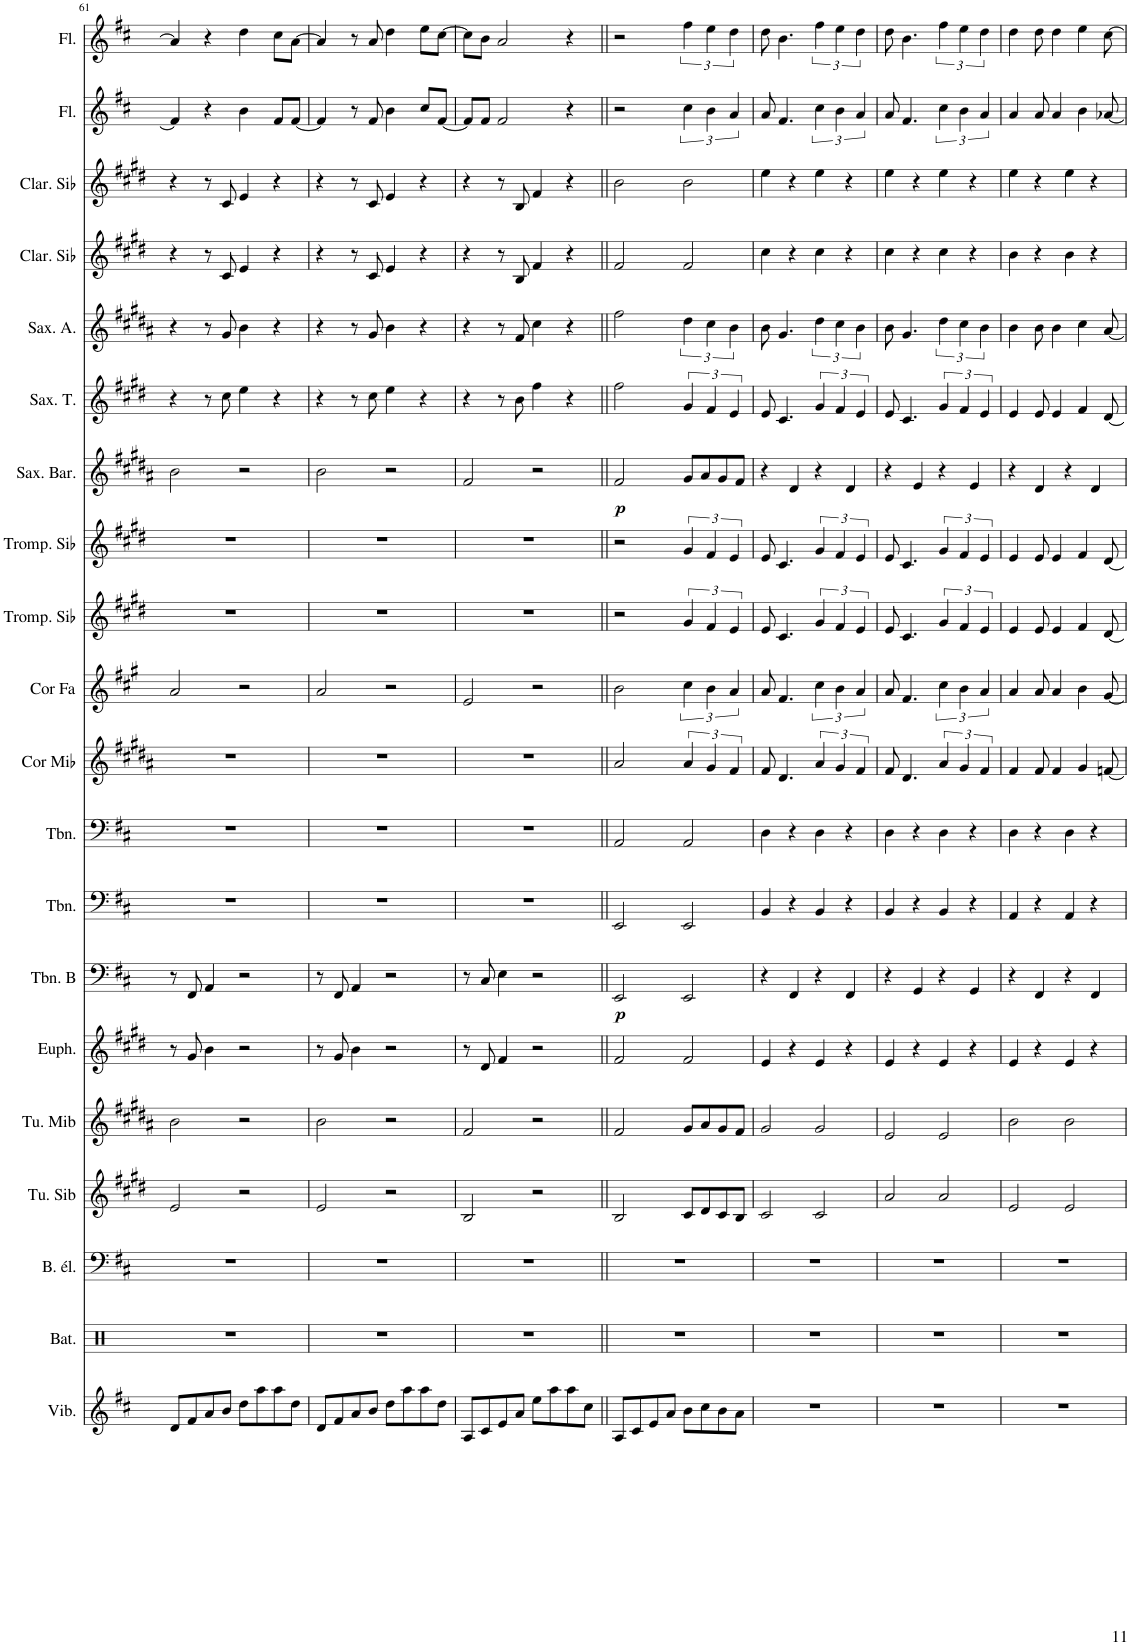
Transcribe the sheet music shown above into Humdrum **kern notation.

**kern	**kern	**kern	**kern	**kern	**kern	**kern	**dynam	**kern	**kern	**kern	**kern	**kern	**kern	**kern	**dynam	**kern	**kern	**kern	**kern	**kern	**kern
*part20	*part19	*part18	*part17	*part16	*part15	*part14	*part14	*part13	*part12	*part11	*part10	*part9	*part8	*part7	*part7	*part6	*part5	*part4	*part3	*part2	*part1
*staff20	*staff19	*staff18	*staff17	*staff16	*staff15	*staff14	*staff14	*staff13	*staff12	*staff11	*staff10	*staff9	*staff8	*staff7	*staff7	*staff6	*staff5	*staff4	*staff3	*staff2	*staff1
*I"Vibraphone	*I"Batterie	*I"Basse électrique	*I"Tuba en Sib	*I"Tuba en Mib	*I"Euphonium	*I"Trombone basse	*	*I"Trombone	*I"Trombone	*I"Cor en Mib	*I"Cor en Fa	*I"Trompette en Sib	*I"Trompette en Sib	*I"Saxophone Baryton	*	*I"Saxophone Ténor	*I"Saxophone Alto	*I"Clarinette en Sib	*I"Clarinette en Sib	*I"Flûte	*I"Flûte
*I'Vib.	*I'Bat.	*I'B. él.	*I'Tu. Sib	*I'Tu. Mib	*I'Euph.	*I'Tbn. B	*	*I'Tbn.	*I'Tbn.	*I'Cor Mib	*I'Cor Fa	*I'Tromp. Sib	*I'Tromp. Sib	*I'Sax. Bar.	*	*I'Sax. T.	*I'Sax. A.	*I'Clar. Sib	*I'Clar. Sib	*I'Fl.	*I'Fl.
!!LO:PB:g=z
*clefG2	*clefX	*clefF4	*clefG2	*clefG2	*clefG2	*clefF4	*	*clefF4	*clefF4	*clefG2	*clefG2	*clefG2	*clefG2	*clefG2	*	*clefG2	*clefG2	*clefG2	*clefG2	*clefG2	*clefG2
*	*	*Trd7c12	*Trd15c26	*Trd12c21	*Trd8c14	*	*	*	*	*Trd5c9	*Trd4c7	*Trd1c2	*Trd1c2	*Trd12c21	*	*Trd8c14	*Trd5c9	*Trd1c2	*Trd1c2	*	*
*k[f#c#]	*k[]	*k[f#c#]	*k[f#c#g#d#]	*k[f#c#g#d#a#]	*k[f#c#g#d#]	*k[f#c#]	*	*k[f#c#]	*k[f#c#]	*k[f#c#g#d#a#]	*k[f#c#g#]	*k[f#c#g#d#]	*k[f#c#g#d#]	*k[f#c#g#d#a#]	*	*k[f#c#g#d#]	*k[f#c#g#d#a#]	*k[f#c#g#d#]	*k[f#c#g#d#]	*k[f#c#]	*k[f#c#]
*M2/2	*M2/2	*M2/2	*M2/2	*M2/2	*M2/2	*M2/2	*	*M2/2	*M2/2	*M2/2	*M2/2	*M2/2	*M2/2	*M2/2	*	*M2/2	*M2/2	*M2/2	*M2/2	*M2/2	*M2/2
*met(c|)	*met(c|)	*met(c|)	*met(c|)	*met(c|)	*met(c|)	*met(c|)	*	*met(c|)	*met(c|)	*met(c|)	*met(c|)	*met(c|)	*met(c|)	*met(c|)	*	*met(c|)	*met(c|)	*met(c|)	*met(c|)	*met(c|)	*met(c|)
=61	=61	=61	=61	=61	=61	=61	=61	=61	=61	=61	=61	=61	=61	=61	=61	=61	=61	=61	=61	=61	=61
8d/L	1r	1r	2e/	2b\	8r	8r	.	1r	1r	1r	2a/	1r	1r	2b\	.	4r	4r	4r	4r	4f#/]	4a/]
8f#/	.	.	.	.	8g#/	8FF#/	.	.	.	.	.	.	.	.	.	.	.	.	.	.	.
8a/	.	.	.	.	4b\	4AA/	.	.	.	.	.	.	.	.	.	8r	8r	8r	8r	4r	4r
8b/J	.	.	.	.	.	.	.	.	.	.	.	.	.	.	.	8cc#\	8g#/	8c#/	8c#/	.	.
8dd\L	.	.	2r	2r	2r	2r	.	.	.	.	2r	.	.	2r	.	4ee\	4b\	4e/	4e/	4b\	4dd\
8aa\	.	.	.	.	.	.	.	.	.	.	.	.	.	.	.	.	.	.	.	.	.
8aa\	.	.	.	.	.	.	.	.	.	.	.	.	.	.	.	4r	4r	4r	4r	8f#/L	8cc#\L
8dd\J	.	.	.	.	.	.	.	.	.	.	.	.	.	.	.	.	.	.	.	[8f#/J	[8a\J
=62	=62	=62	=62	=62	=62	=62	=62	=62	=62	=62	=62	=62	=62	=62	=62	=62	=62	=62	=62	=62	=62
8d/L	1r	1r	2e/	2b\	8r	8r	.	1r	1r	1r	2a/	1r	1r	2b\	.	4r	4r	4r	4r	4f#/]	4a/]
8f#/	.	.	.	.	8g#/	8FF#/	.	.	.	.	.	.	.	.	.	.	.	.	.	.	.
8a/	.	.	.	.	4b\	4AA/	.	.	.	.	.	.	.	.	.	8r	8r	8r	8r	8r	8r
8b/J	.	.	.	.	.	.	.	.	.	.	.	.	.	.	.	8cc#\	8g#/	8c#/	8c#/	8f#/	8a/
8dd\L	.	.	2r	2r	2r	2r	.	.	.	.	2r	.	.	2r	.	4ee\	4b\	4e/	4e/	4b\	4dd\
8aa\	.	.	.	.	.	.	.	.	.	.	.	.	.	.	.	.	.	.	.	.	.
8aa\	.	.	.	.	.	.	.	.	.	.	.	.	.	.	.	4r	4r	4r	4r	8cc#/L	8ee\L
8dd\J	.	.	.	.	.	.	.	.	.	.	.	.	.	.	.	.	.	.	.	[8f#/J	[8cc#\J
=63	=63	=63	=63	=63	=63	=63	=63	=63	=63	=63	=63	=63	=63	=63	=63	=63	=63	=63	=63	=63	=63
8A/L	1r	1r	2B/	2f#/	8r	8r	.	1r	1r	1r	2e/	1r	1r	2f#/	.	4r	4r	4r	4r	8f#/L]	8cc#\L]
8c#/	.	.	.	.	8d#/	8C#/	.	.	.	.	.	.	.	.	.	.	.	.	.	8f#/J	8b\J
8e/	.	.	.	.	4f#/	4E\	.	.	.	.	.	.	.	.	.	8r	8r	8r	8r	2f#/	2a/
8a/J	.	.	.	.	.	.	.	.	.	.	.	.	.	.	.	8b\	8f#/	8B/	8B/	.	.
8ee\L	.	.	2r	2r	2r	2r	.	.	.	.	2r	.	.	2r	.	4ff#\	4cc#\	4f#/	4f#/	.	.
8aa\	.	.	.	.	.	.	.	.	.	.	.	.	.	.	.	.	.	.	.	.	.
8aa\	.	.	.	.	.	.	.	.	.	.	.	.	.	.	.	4r	4r	4r	4r	4r	4r
8cc#\J	.	.	.	.	.	.	.	.	.	.	.	.	.	.	.	.	.	.	.	.	.
=64||	=64||	=64||	=64||	=64||	=64||	=64||	=64||	=64||	=64||	=64||	=64||	=64||	=64||	=64||	=64||	=64||	=64||	=64||	=64||	=64||	=64||
!	!	!	!	!	!	!	!LO:DY:b	!	!	!	!	!	!	!	!LO:DY:b	!	!	!	!	!	!
8A/L	1r	1r	2B/	2f#/	2f#/	2EE/	p	2EE/	2AA/	2a#/	2b\	2r	2r	2f#/	p	2ff#\	2ff#\	2f#/	2b\	2r	2r
8c#/	.	.	.	.	.	.	.	.	.	.	.	.	.	.	.	.	.	.	.	.	.
8e/	.	.	.	.	.	.	.	.	.	.	.	.	.	.	.	.	.	.	.	.	.
8a/J	.	.	.	.	.	.	.	.	.	.	.	.	.	.	.	.	.	.	.	.	.
8b\L	.	.	8c#/L	8g#/L	2f#/	2EE/	.	2EE/	2AA/	6a#/	6cc#\	6g#/	6g#/	8g#/L	.	6g#/	6dd#\	2f#/	2b\	6cc#\	6ff#\
8cc#\	.	.	8d#/	8a#/	.	.	.	.	.	.	.	.	.	8a#/	.	.	.	.	.	.	.
.	.	.	.	.	.	.	.	.	.	6g#/	6b\	6f#/	6f#/	.	.	6f#/	6cc#\	.	.	6b\	6ee\
8b\	.	.	8c#/	8g#/	.	.	.	.	.	.	.	.	.	8g#/	.	.	.	.	.	.	.
.	.	.	.	.	.	.	.	.	.	6f#/	6a/	6e/	6e/	.	.	6e/	6b\	.	.	6a/	6dd\
8a\J	.	.	8B/J	8f#/J	.	.	.	.	.	.	.	.	.	8f#/J	.	.	.	.	.	.	.
=65	=65	=65	=65	=65	=65	=65	=65	=65	=65	=65	=65	=65	=65	=65	=65	=65	=65	=65	=65	=65	=65
1r	1r	1r	2c#/	2g#/	4e/	4r	.	4BB/	4D\	8f#/	8a/	8e/	8e/	4r	.	8e/	8b\	4cc#\	4ee\	8a/	8dd\
.	.	.	.	.	.	.	.	.	.	4.d#/	4.f#/	4.c#/	4.c#/	.	.	4.c#/	4.g#/	.	.	4.f#/	4.b\
.	.	.	.	.	4r	4FF#/	.	4r	4r	.	.	.	.	4d#/	.	.	.	4r	4r	.	.
.	.	.	2c#/	2g#/	4e/	4r	.	4BB/	4D\	6a#/	6cc#\	6g#/	6g#/	4r	.	6g#/	6dd#\	4cc#\	4ee\	6cc#\	6ff#\
.	.	.	.	.	.	.	.	.	.	6g#/	6b\	6f#/	6f#/	.	.	6f#/	6cc#\	.	.	6b\	6ee\
.	.	.	.	.	4r	4FF#/	.	4r	4r	.	.	.	.	4d#/	.	.	.	4r	4r	.	.
.	.	.	.	.	.	.	.	.	.	6f#/	6a/	6e/	6e/	.	.	6e/	6b\	.	.	6a/	6dd\
=66	=66	=66	=66	=66	=66	=66	=66	=66	=66	=66	=66	=66	=66	=66	=66	=66	=66	=66	=66	=66	=66
1r	1r	1r	2a/	2e/	4e/	4r	.	4BB/	4D\	8f#/	8a/	8e/	8e/	4r	.	8e/	8b\	4cc#\	4ee\	8a/	8dd\
.	.	.	.	.	.	.	.	.	.	4.d#/	4.f#/	4.c#/	4.c#/	.	.	4.c#/	4.g#/	.	.	4.f#/	4.b\
.	.	.	.	.	4r	4GG/	.	4r	4r	.	.	.	.	4e/	.	.	.	4r	4r	.	.
.	.	.	2a/	2e/	4e/	4r	.	4BB/	4D\	6a#/	6cc#\	6g#/	6g#/	4r	.	6g#/	6dd#\	4cc#\	4ee\	6cc#\	6ff#\
.	.	.	.	.	.	.	.	.	.	6g#/	6b\	6f#/	6f#/	.	.	6f#/	6cc#\	.	.	6b\	6ee\
.	.	.	.	.	4r	4GG/	.	4r	4r	.	.	.	.	4e/	.	.	.	4r	4r	.	.
.	.	.	.	.	.	.	.	.	.	6f#/	6a/	6e/	6e/	.	.	6e/	6b\	.	.	6a/	6dd\
=67	=67	=67	=67	=67	=67	=67	=67	=67	=67	=67	=67	=67	=67	=67	=67	=67	=67	=67	=67	=67	=67
1r	1r	1r	2e/	2b\	4e/	4r	.	4AA/	4D\	4f#/	4a/	4e/	4e/	4r	.	4e/	4b\	4b\	4ee\	4a/	4dd\
.	.	.	.	.	4r	4FF#/	.	4r	4r	8f#/	8a/	8e/	8e/	4d#/	.	8e/	8b\	4r	4r	8a/	8dd\
.	.	.	.	.	.	.	.	.	.	4f#/	4a/	4e/	4e/	.	.	4e/	4b\	.	.	4a/	4dd\
.	.	.	2e/	2b\	4e/	4r	.	4AA/	4D\	.	.	.	.	4r	.	.	.	4b\	4ee\	.	.
.	.	.	.	.	.	.	.	.	.	4g#/	4b\	4f#/	4f#/	.	.	4f#/	4cc#\	.	.	4b\	4ee\
.	.	.	.	.	4r	4FF#/	.	4r	4r	.	.	.	.	4d#/	.	.	.	4r	4r	.	.
.	.	.	.	.	.	.	.	.	.	[8fn/	[8g#/	[8d#/	[8d#/	.	.	[8d#/	[8a#/	.	.	[8a-X/	[8cc#\
=	=	=	=	=	=	=	=	=	=	=	=	=	=	=	=	=	=	=	=	=	=
*-	*-	*-	*-	*-	*-	*-	*-	*-	*-	*-	*-	*-	*-	*-	*-	*-	*-	*-	*-	*-	*-
